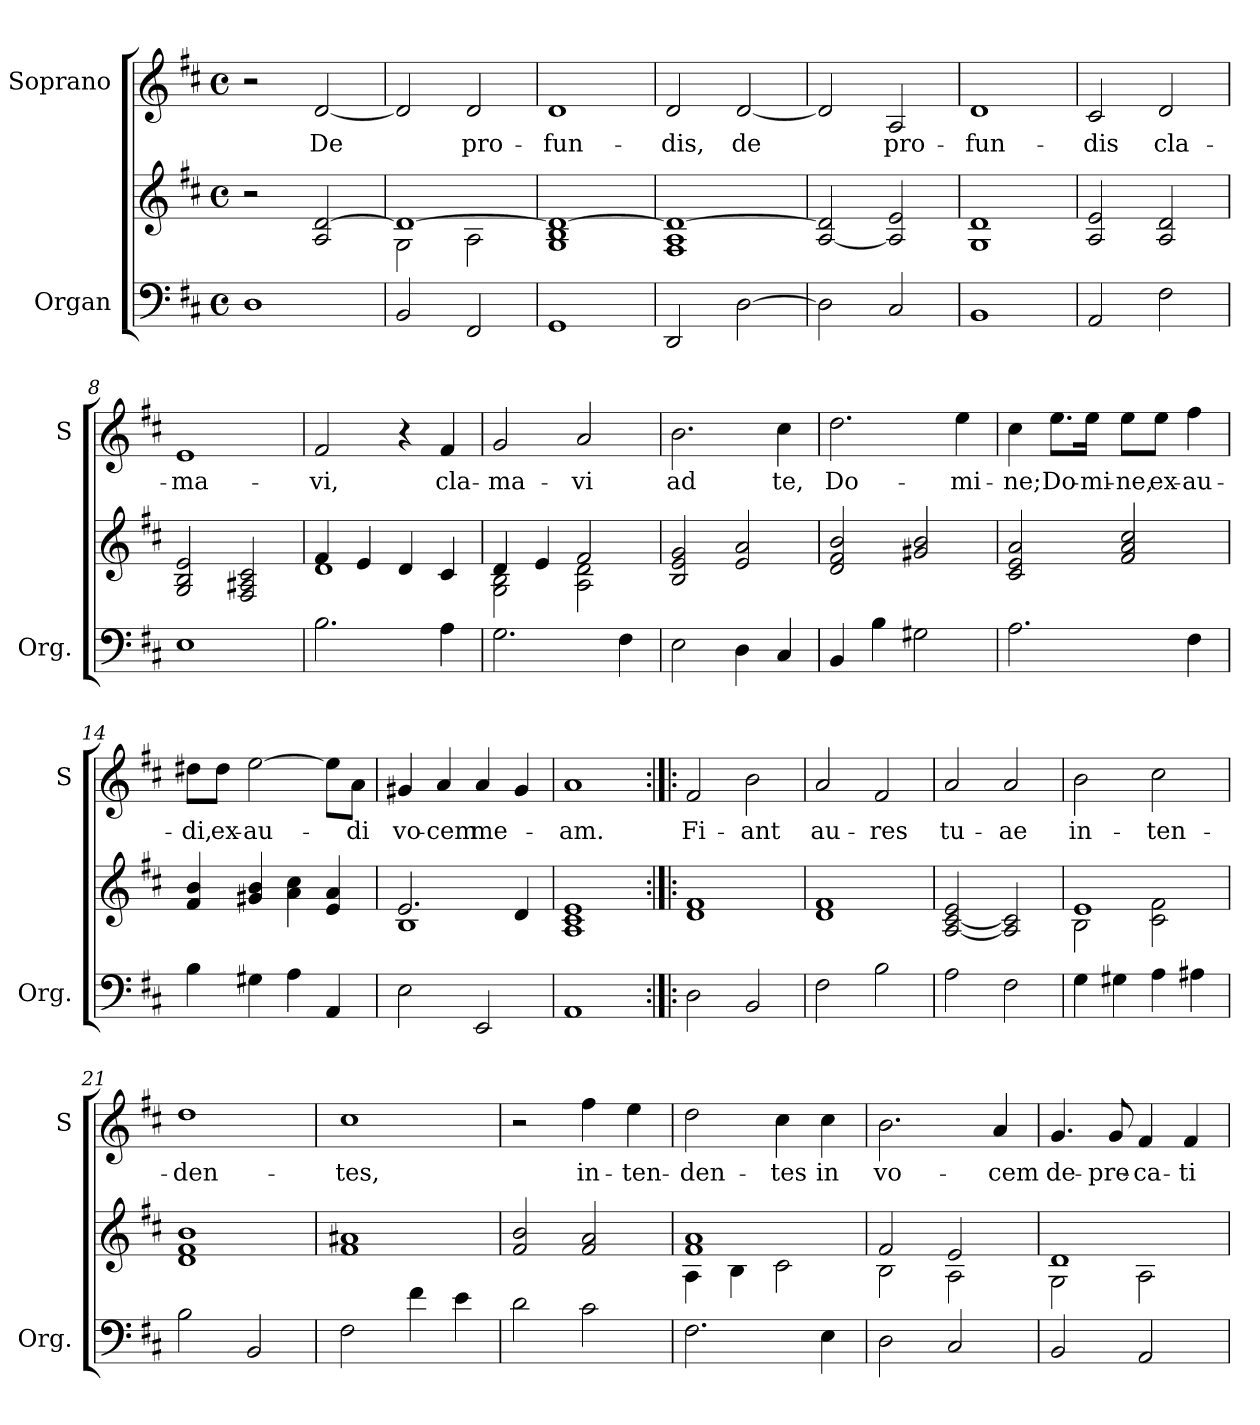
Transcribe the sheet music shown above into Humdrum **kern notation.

**kern	**kern	**kern	**text
*part2	*part2	*part1	*part1
*staff3	*staff2	*staff1	*staff1
*I"Organ	*	*I"Soprano	*
*I'Org.	*	*I'S	*
*clefF4	*clefG2	*clefG2	*
*k[f#c#]	*k[f#c#]	*k[f#c#]	*
*D:	*D:	*D:	*
*M4/4	*M4/4	*M4/4	*
*met(c)	*met(c)	*met(c)	*
=1	=1	=1	=1
1D	2r	2r	.
!	!	!	!LO:LY:b
.	2A/ [2d/	[2d/	De
=2	=2	=2	=2
*	*^	*	*
2BB/	1d_	2G\	2d/]	.
!	!	!	!	!LO:LY:b
2FF#/	.	2A\	2d/	pro-
=3	=3	=3	=3	=3
!	!	!	!	!LO:LY:b
*	*v	*v	*	*
1GG	1G 1B 1d_	1d	-fun-
=4	=4	=4	=4
!	!	!	!LO:LY:b
2DD/	1F# 1A 1d_	2d/	-dis,
!	!	!	!LO:LY:b
[2D\	.	[2d/	de
=5	=5	=5	=5
2D\]	[2A/ 2d/]	2d/]	.
!	!	!	!LO:LY:b
2C#/	2A/] 2e/	2A/	pro-
=6	=6	=6	=6
!	!	!	!LO:LY:b
1BB	1G 1d	1d	-fun-
!!LO:LB:g=z
=7	=7	=7	=7
!	!	!	!LO:LY:b
2AA/	2A/ 2e/	2c#/	-dis
!	!	!	!LO:LY:b
2F#\	2A/ 2d/	2d/	cla-
=8	=8	=8	=8
!	!	!	!LO:LY:b
1E	2G/ 2B/ 2e/	1e	-ma-
.	2F#/ 2A#X/ 2c#/	.	.
=9	=9	=9	=9
*	*^	*	*
!	!	!	!	!LO:LY:b
2.B\	4f#/	1d	2f#/	-vi,
.	4e/	.	.	.
.	4d/	.	4r	.
!	!	!	!	!LO:LY:b
4A\	4c#/	.	4f#/	cla-
=10	=10	=10	=10	=10
!	!	!	!	!LO:LY:b
2.G\	4d/	2G\ 2B\	2g/	-ma-
.	4e/	.	.	.
!	!	!	!	!LO:LY:b
.	2f#/	2A\ 2d\	2a/	-vi
4F#\	.	.	.	.
*	*v	*v	*	*
=11	=11	=11	=11
!	!	!	!LO:LY:b
2E\	2B/ 2e/ 2g/	2.b\	ad
4D\	2e/ 2a/	.	.
!	!	!	!LO:LY:b
4C#/	.	4cc#\	te,
=12	=12	=12	=12
!	!	!	!LO:LY:b
4BB/	2d/ 2f#/ 2b/	2.dd\	Do-
4B\	.	.	.
2G#X\	2g#X/ 2b/	.	.
!	!	!	!LO:LY:b
.	.	4ee\	-mi-
!!LO:LB:g=z
=13	=13	=13	=13
!	!	!	!LO:LY:b
2.A\	2c#/ 2e/ 2a/	4cc#\	-ne;
!	!	!	!LO:LY:b
.	.	8.ee\L	Do-
!	!	!	!LO:LY:b
.	.	16ee\Jk	-mi-
!	!	!	!LO:LY:b
.	2f#/ 2a/ 2cc#/	8ee\L	-ne,
!	!	!	!LO:LY:b
.	.	8ee\J	ex-
!	!	!	!LO:LY:b
4F#\	.	4ff#\	-au-
=14	=14	=14	=14
!	!	!	!LO:LY:b
4B\	4f#/ 4b/	8dd#X\L	-di,
!	!	!	!LO:LY:b
.	.	8dd#\J	ex-
!	!	!	!LO:LY:b
4G#X\	4g#X/ 4b/	[2ee\	-au-
4A\	4a\ 4cc#\	.	.
4AA/	4e/ 4a/	8ee\L]	.
!	!	!	!LO:LY:b
.	.	8a\J	-di
=15	=15	=15	=15
*	*^	*	*
!	!	!	!	!LO:LY:b
2E\	2.e/	1B	4g#X/	vo-
!	!	!	!	!LO:LY:b
.	.	.	4a/	-cem
!	!	!	!	!LO:LY:b
2EE/	.	.	4a/	me-
.	4d/	.	4g#/	.
*	*v	*v	*	*
=16	=16	=16	=16
!	!	!	!LO:LY:b
1AA	1A 1c# 1e	1a	-am.
=17:|!|:	=17:|!|:	=17:|!|:	=17:|!|:
!	!	!	!LO:LY:b
2D\	1d 1f#	2f#/	Fi-
!	!	!	!LO:LY:b
2BB/	.	2b\	-ant
!!LO:PB:g=z
=18	=18	=18	=18
!	!	!	!LO:LY:b
2F#\	1d 1f#	2a/	au-
!	!	!	!LO:LY:b
2B\	.	2f#/	-res
=19	=19	=19	=19
!	!	!	!LO:LY:b
2A\	[2A/ [2c#/ 2e/	2a/	tu-
!	!	!	!LO:LY:b
2F#\	2A/] 2c#/]	2a/	-ae
=20	=20	=20	=20
*	*^	*	*
!	!	!	!	!LO:LY:b
4G\	1e	2B\	2b\	in-
4G#X\	.	.	.	.
!	!	!	!	!LO:LY:b
4A\	.	2c#\ 2f#\	2cc#\	-ten-
4A#X\	.	.	.	.
*	*v	*v	*	*
=21	=21	=21	=21
!	!	!	!LO:LY:b
2B\	1d 1f# 1b	1dd	-den-
2BB/	.	.	.
=22	=22	=22	=22
!	!	!	!LO:LY:b
2F#\	1f# 1a#X	1cc#	-tes,
4f#\	.	.	.
4e\	.	.	.
=23	=23	=23	=23
2d\	2f#/ 2b/	2r	.
!	!	!	!LO:LY:b
2c#\	2f#/ 2a/	4ff#\	in-
!	!	!	!LO:LY:b
.	.	4ee\	-ten-
!!LO:LB:g=z
=24	=24	=24	=24
*	*^	*	*
!	!	!	!	!LO:LY:b
2.F#\	1f# 1a	4A\	2dd\	-den-
.	.	4B\	.	.
!	!	!	!	!LO:LY:b
.	.	2c#\	4cc#\	-tes
!	!	!	!	!LO:LY:b
4E\	.	.	4cc#\	in
=25	=25	=25	=25	=25
!	!	!	!	!LO:LY:b
2D\	2f#/	2B\	2.b\	vo-
2C#/	2e/	2A\	.	.
!	!	!	!	!LO:LY:b
.	.	.	4a/	-cem
=26	=26	=26	=26	=26
!	!	!	!	!LO:LY:b
2BB/	1d	2G\	4.g/	de-
!	!	!	!	!LO:LY:b
.	.	.	8g/	-pre-
!	!	!	!	!LO:LY:b
2AA/	.	2A\	4f#/	-ca-
!	!	!	!	!LO:LY:b
.	.	.	4f#/	-ti-
*	*v	*v	*	*
=	=	=	=
*-	*-	*-	*-
